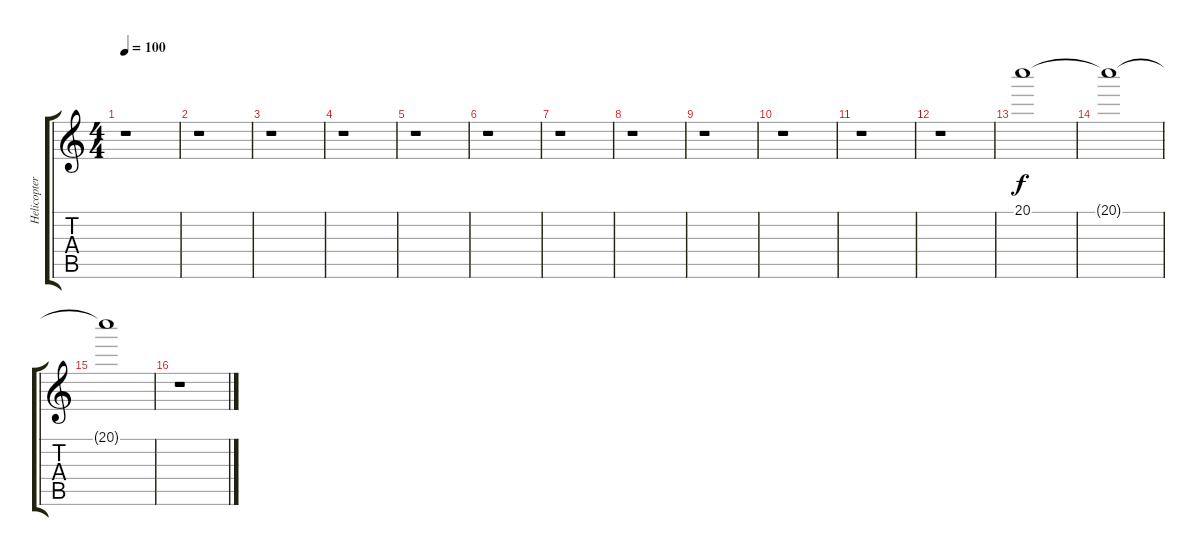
\track ("Helicopter" "Helicopter") {instrument electricguitarclean}
\staff {score tabs}
\tuning (E4 B3 G3 D3 A2 E2) {hide}
\ts (4 4)
\tempo 100
\clef g2
\ks c
r.1{dy f} |
r.1 |
r.1 |
r.1 |
r.1 |
r.1 |
r.1 |
r.1 |
r.1 |
r.1 |
r.1 |
r.1 |
20.1.1{instrument helicopter} |
20.1{t}.1 |
20.1{t}.1 |
r.1
